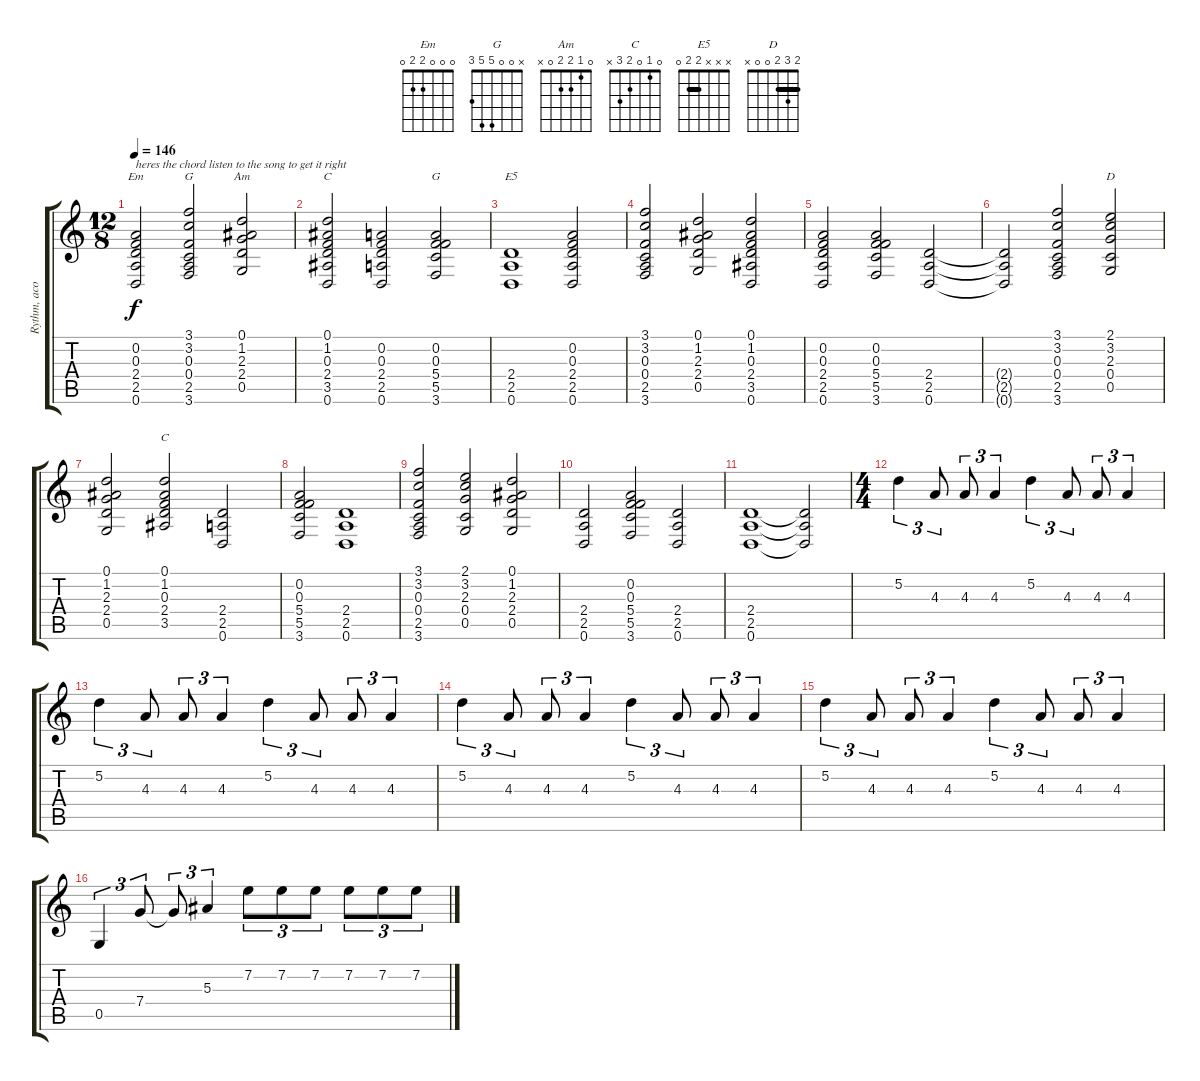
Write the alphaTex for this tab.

\track ("Rythm, acoustic guitar" "Rythm, aco") {instrument acousticguitarsteel}
\staff {score tabs}
\tuning (D4 A3 F3 C3 G2 D2) {hide}
\chord ("Em" 0 0 0 2 2 0)
\chord ("G" 3 3 0 0 2 3) {barre 3}
\chord ("Am" 0 1 2 2 0 x)
\chord ("C" 0 1 0 2 3 0)
\chord ("G" x 0 0 5 5 3)
\chord ("E5" x x x 2 2 0) {barre 2}
\chord ("D" 2 3 2 0 0 x) {barre 2}
\chord ("C" 0 1 0 2 3 x)
\ts (12 8)
\tempo 146
\clef g2
\ks c
(0.2 0.3 2.4 2.5 0.6).2{ch "Em" txt "heres the chord listen to the song to get it right" dy f} (3.1 3.2 0.3 0.4 2.5 3.6).2{ch "G"} (0.1 1.2 2.3 2.4 0.5).2{ch "Am"} |
(0.1 1.2 0.3 2.4 3.5 0.6).2{ch "C"} (0.2 0.3 2.4 2.5 0.6).2 (0.2 0.3 5.4 5.5 3.6).2{ch "G"} |
(2.4 2.5 0.6).1{ch "E5"} (0.2 0.3 2.4 2.5 0.6).2 |
(3.1 3.2 0.3 0.4 2.5 3.6).2 (0.1 1.2 2.3 2.4 0.5).2 (0.1 1.2 0.3 2.4 3.5 0.6).2 |
(0.2 0.3 2.4 2.5 0.6).2 (0.2 0.3 5.4 5.5 3.6).2 (2.4 2.5 0.6).2 |
(2.4{t} 2.5{t} 0.6{t}).2 (3.1 3.2 0.3 0.4 2.5 3.6).2 (2.1 3.2 2.3 0.4 0.5).2{ch "D"} |
(0.1 1.2 2.3 2.4 0.5).2 (0.1 1.2 0.3 2.4 3.5).2{ch "C"} (2.4 2.5 0.6).2 |
(0.2 0.3 5.4 5.5 3.6).2 (2.4 2.5 0.6).1 |
(3.1 3.2 0.3 0.4 2.5 3.6).2 (2.1 3.2 2.3 0.4 0.5).2 (0.1 1.2 2.3 2.4 0.5).2 |
(2.4 2.5 0.6).2 (0.2 0.3 5.4 5.5 3.6).2 (2.4 2.5 0.6).2 |
(2.4 2.5 0.6).1 (2.4{t} 2.5{t} 0.6{t}).2 |
\ts (4 4)
5.2.4{tu (3 2)} 4.3.8{tu (3 2)} 4.3.8{tu (3 2)} 4.3.4{tu (3 2)} 5.2.4{tu (3 2)} 4.3.8{tu (3 2)} 4.3.8{tu (3 2)} 4.3.4{tu (3 2)} |
5.2.4{tu (3 2)} 4.3.8{tu (3 2)} 4.3.8{tu (3 2)} 4.3.4{tu (3 2)} 5.2.4{tu (3 2)} 4.3.8{tu (3 2)} 4.3.8{tu (3 2)} 4.3.4{tu (3 2)} |
5.2.4{tu (3 2)} 4.3.8{tu (3 2)} 4.3.8{tu (3 2)} 4.3.4{tu (3 2)} 5.2.4{tu (3 2)} 4.3.8{tu (3 2)} 4.3.8{tu (3 2)} 4.3.4{tu (3 2)} |
5.2.4{tu (3 2)} 4.3.8{tu (3 2)} 4.3.8{tu (3 2)} 4.3.4{tu (3 2)} 5.2.4{tu (3 2)} 4.3.8{tu (3 2)} 4.3.8{tu (3 2)} 4.3.4{tu (3 2)} |
0.5.4{tu (3 2)} 7.4.8{tu (3 2)} 7.4{t}.8{tu (3 2)} 5.3.4{tu (3 2)} 7.2.8{tu (3 2)} 7.2.8{tu (3 2)} 7.2.8{tu (3 2)} 7.2.8{tu (3 2)} 7.2.8{tu (3 2)} 7.2.8{tu (3 2)}
